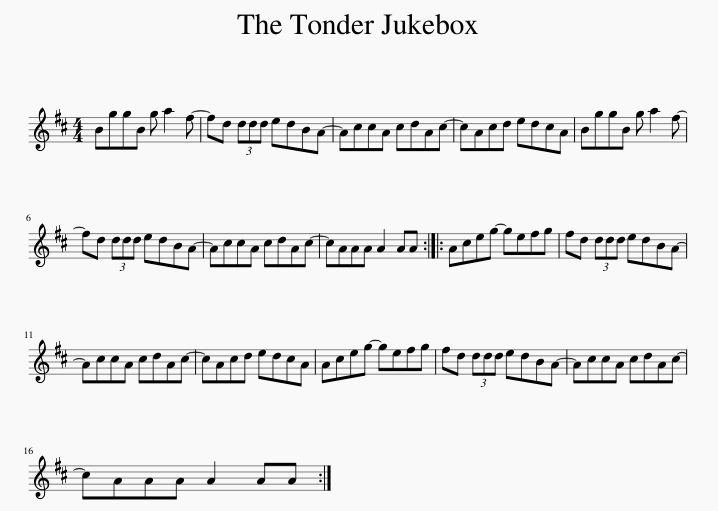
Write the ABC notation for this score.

X:1
L:1/8
M:4/4
I:linebreak $
K:D
V:1 treble
V:1
 BggB g a2 f- | fd (3ddd edBA- | AccA cdAc- | cAcd edcA | BggB g a2 f- |$ %5
 fd (3ddd edBA- | AccA cdAc- | cAAA A2 AA :: Aceg- gefg | fd (3ddd edBA- |$ %10
 AccA cdAc- | cAcd edcA | Aceg- gefg | fd (3ddd edBA- | AccA cdAc- |$ %15
 cAAA A2 AA :| %16
